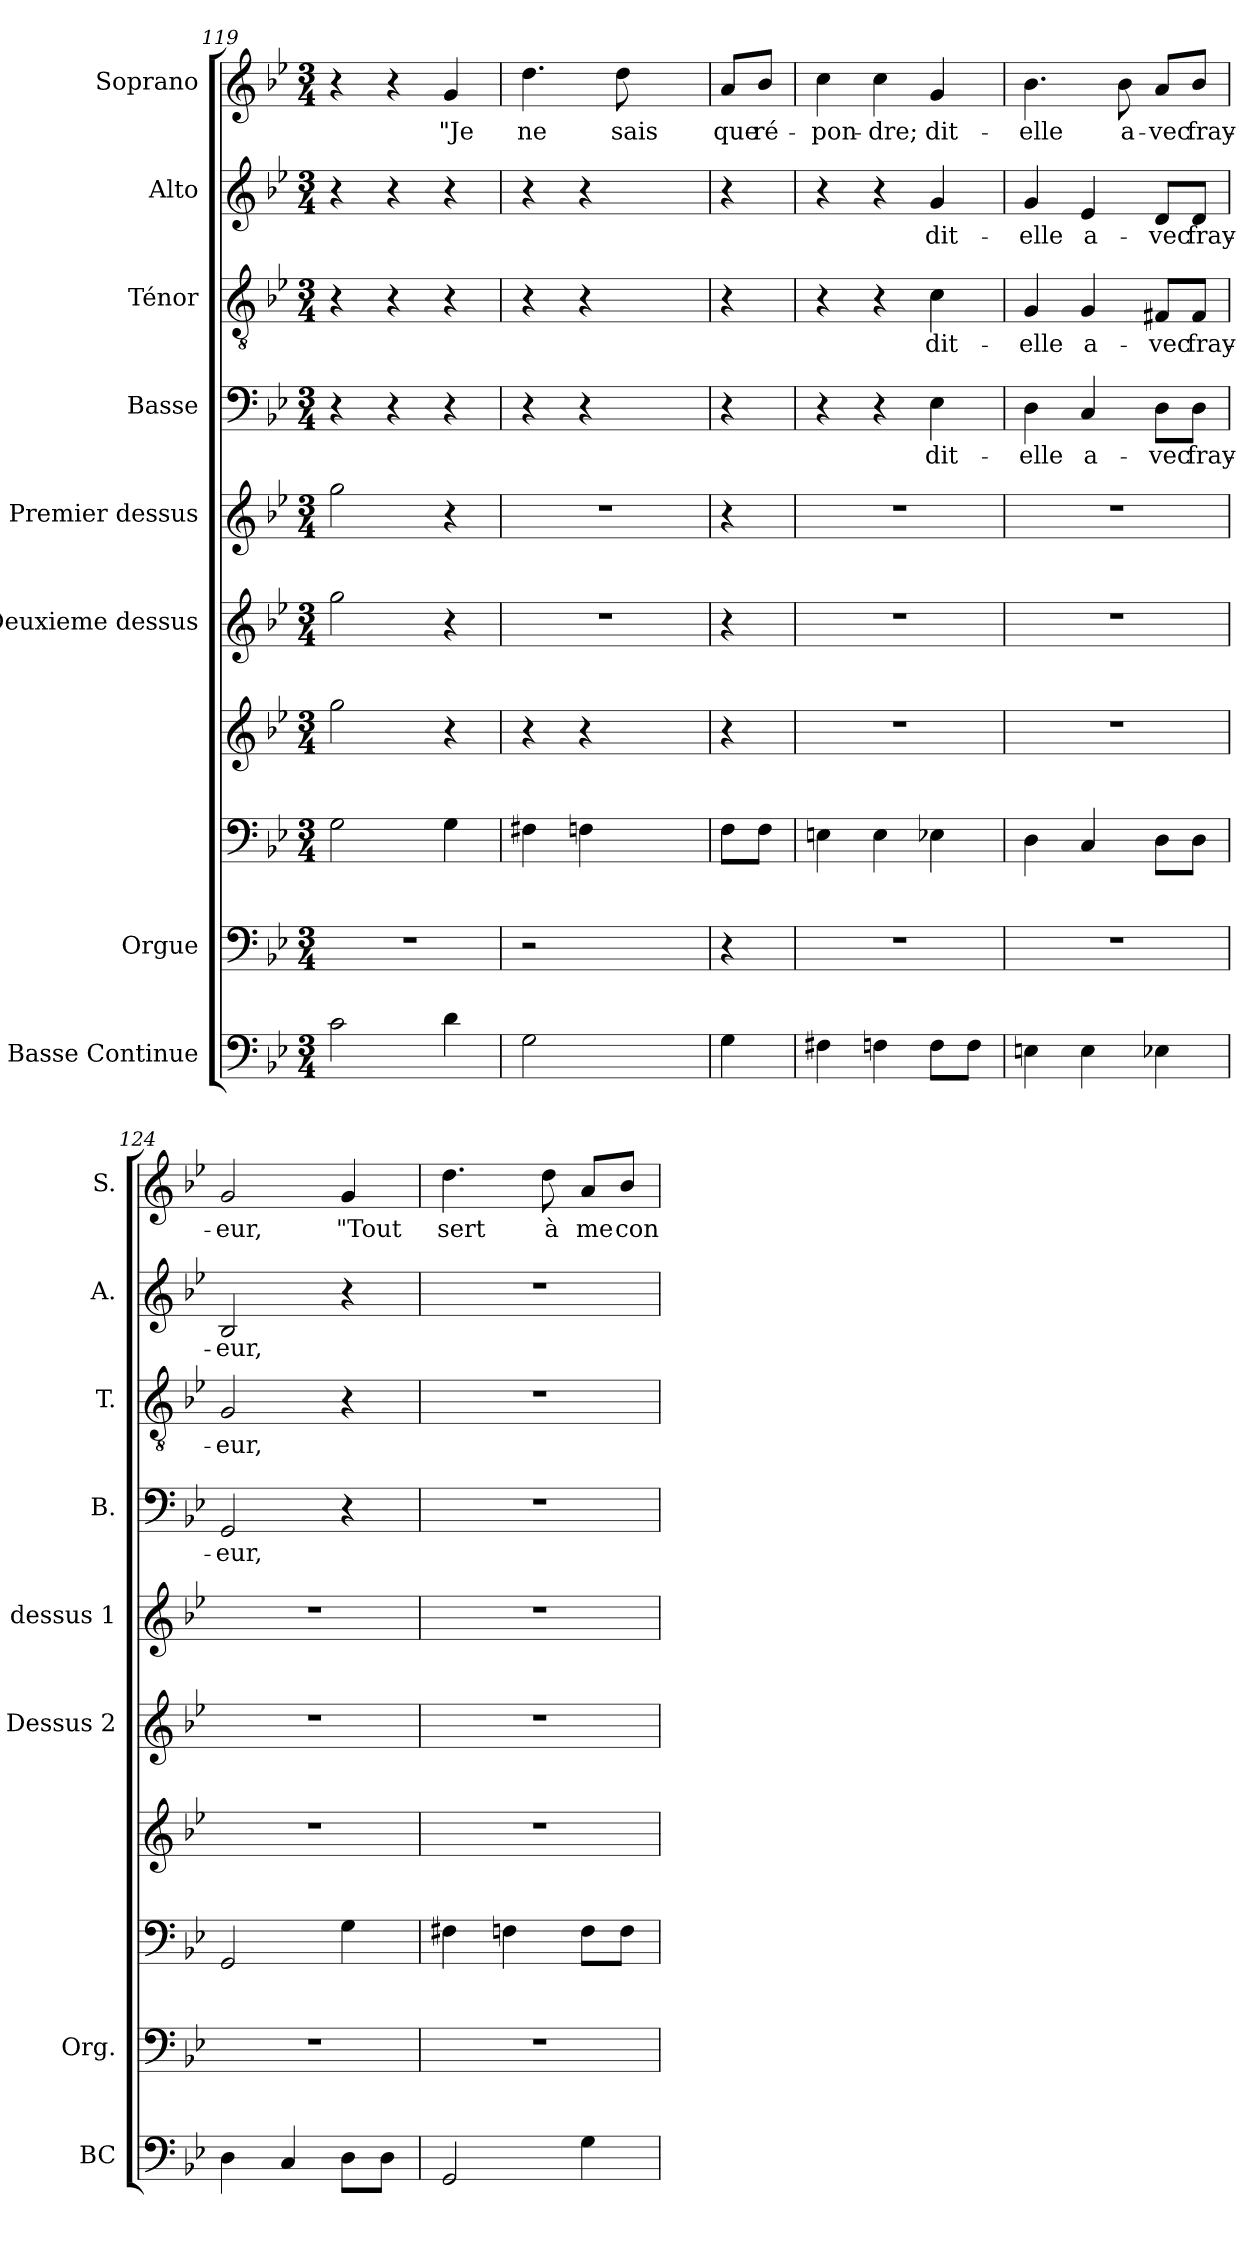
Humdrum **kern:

**kern	**kern	**kern	**kern	**kern	**kern	**kern	**text	**kern	**text	**kern	**text	**kern	**text
*part8	*part7	*part7	*part7	*part6	*part5	*part4	*part4	*part3	*part3	*part2	*part2	*part1	*part1
*staff10	*staff9	*staff8	*staff7	*staff6	*staff5	*staff4	*staff4	*staff3	*staff3	*staff2	*staff2	*staff1	*staff1
*I"Basse Continue	*I"Orgue	*	*	*I"Deuxieme dessus	*I"Premier dessus	*I"Basse	*	*I"Ténor	*	*I"Alto	*	*I"Soprano	*
*I'BC	*I'Org.	*	*	*I'Dessus 2	*I'dessus 1	*I'B.	*	*I'T.	*	*I'A.	*	*I'S.	*
*clefF4	*clefF4	*clefF4	*clefG2	*clefG2	*clefG2	*clefF4	*	*clefGv2	*	*clefG2	*	*clefG2	*
*k[b-e-]	*k[b-e-]	*k[b-e-]	*k[b-e-]	*k[b-e-]	*k[b-e-]	*k[b-e-]	*	*k[b-e-]	*	*k[b-e-]	*	*k[b-e-]	*
*M3/4	*M3/4	*M3/4	*M3/4	*M3/4	*M3/4	*M3/4	*	*M3/4	*	*M3/4	*	*M3/4	*
=119	=119	=119	=119	=119	=119	=119	=119	=119	=119	=119	=119	=119	=119
2c	2.r	2G\	2gg\	2gg	2gg	4r	.	4r	.	4r	.	4r	.
.	.	.	.	.	.	4r	.	4r	.	4r	.	4r	.
!	!	!	!	!	!	!	!	!	!	!	!	!	!LO:LY:b
4d	.	4G\	4r	4r	4r	4r	.	4r	.	4r	.	4g/	"Je
=120	=120	=120	=120	=120	=120	=120	=120	=120	=120	=120	=120	=120	=120
!	!	!	!	!	!	!	!	!	!	!	!	!	!LO:LY:b
2G	2r	4F#X\	4r	2.r	2.r	4r	.	4r	.	4r	.	4.dd\	ne
.	.	4Fn\	4r	.	.	4r	.	4r	.	4r	.	.	.
!	!	!	!	!	!	!	!	!	!	!	!	!	!LO:LY:b
.	.	.	.	.	.	.	.	.	.	.	.	8dd\	sais
4ryy	4ryy	4ryy	4ryy	.	.	4ryy	.	4ryy	.	4ryy	.	4ryy	.
!!LO:PB:g=z
=121	=121	=121	=121	=121	=121	=121	=121	=121	=121	=121	=121	=121	=121
!	!	!	!	!	!	!	!	!	!	!	!	!	!LO:LY:b
4G	4r	8F\L	4r	4r	4r	4r	.	4r	.	4r	.	8a/L	que
!	!	!	!	!	!	!	!	!	!	!	!	!	!LO:LY:b
.	.	8F\J	.	.	.	.	.	.	.	.	.	8b-/J	ré-
=122	=122	=122	=122	=122	=122	=122	=122	=122	=122	=122	=122	=122	=122
!	!	!	!	!	!	!	!	!	!	!	!	!	!LO:LY:b
4F#X	2.r	4En\	2.r	2.r	2.r	4r	.	4r	.	4r	.	4cc\	-pon-
!	!	!	!	!	!	!	!	!	!	!	!	!	!LO:LY:b
4Fn	.	4E\	.	.	.	4r	.	4r	.	4r	.	4cc\	-dre;
!	!	!	!	!	!	!	!LO:LY:b	!	!LO:LY:b	!	!LO:LY:b	!	!LO:LY:b
8F\L	.	4E-X\	.	.	.	4E-\	dit-	4c\	dit-	4g/	dit-	4g/	dit-
8F\J	.	.	.	.	.	.	.	.	.	.	.	.	.
=123	=123	=123	=123	=123	=123	=123	=123	=123	=123	=123	=123	=123	=123
!	!	!	!	!	!	!	!LO:LY:b	!	!LO:LY:b	!	!LO:LY:b	!	!LO:LY:b
4En	2.r	4D\	2.r	2.r	2.r	4D\	-elle	4G/	-elle	4g/	-elle	4.b-\	-elle
!	!	!	!	!	!	!	!LO:LY:b	!	!LO:LY:b	!	!LO:LY:b	!	!
4E	.	4C/	.	.	.	4C/	a-	4G/	a-	4e-/	a-	.	.
!	!	!	!	!	!	!	!	!	!	!	!	!	!LO:LY:b
.	.	.	.	.	.	.	.	.	.	.	.	8b-\	a-
!	!	!	!	!	!	!	!LO:LY:b	!	!LO:LY:b	!	!LO:LY:b	!	!LO:LY:b
4E-X	.	8D\L	.	.	.	8D\L	-vec	8F#X/L	-vec	8d/L	-vec	8a/L	-vec
!	!	!	!	!	!	!	!LO:LY:b	!	!LO:LY:b	!	!LO:LY:b	!	!LO:LY:b
.	.	8D\J	.	.	.	8D\J	fray-	8F#/J	fray-	8d/J	fray-	8b-/J	fray-
=124	=124	=124	=124	=124	=124	=124	=124	=124	=124	=124	=124	=124	=124
!	!	!	!	!	!	!	!LO:LY:b	!	!LO:LY:b	!	!LO:LY:b	!	!LO:LY:b
4D	2.r	2GG/	2.r	2.r	2.r	2GG/	-eur,	2G/	-eur,	2B-/	-eur,	2g/	-eur,
4C	.	.	.	.	.	.	.	.	.	.	.	.	.
!	!	!	!	!	!	!	!	!	!	!	!	!	!LO:LY:b
8D\L	.	4G\	.	.	.	4r	.	4r	.	4r	.	4g/	"Tout
8D\J	.	.	.	.	.	.	.	.	.	.	.	.	.
=125	=125	=125	=125	=125	=125	=125	=125	=125	=125	=125	=125	=125	=125
!	!	!	!	!	!	!	!	!	!	!	!	!	!LO:LY:b
2GG	2.r	4F#X\	2.r	2.r	2.r	2.r	.	2.r	.	2.r	.	4.dd\	sert
.	.	4Fn\	.	.	.	.	.	.	.	.	.	.	.
!	!	!	!	!	!	!	!	!	!	!	!	!	!LO:LY:b
.	.	.	.	.	.	.	.	.	.	.	.	8dd\	à
!	!	!	!	!	!	!	!	!	!	!	!	!	!LO:LY:b
4G	.	8F\L	.	.	.	.	.	.	.	.	.	8a/L	me
!	!	!	!	!	!	!	!	!	!	!	!	!	!LO:LY:b
.	.	8F\J	.	.	.	.	.	.	.	.	.	8b-/J	con-
=	=	=	=	=	=	=	=	=	=	=	=	=	=
*-	*-	*-	*-	*-	*-	*-	*-	*-	*-	*-	*-	*-	*-
